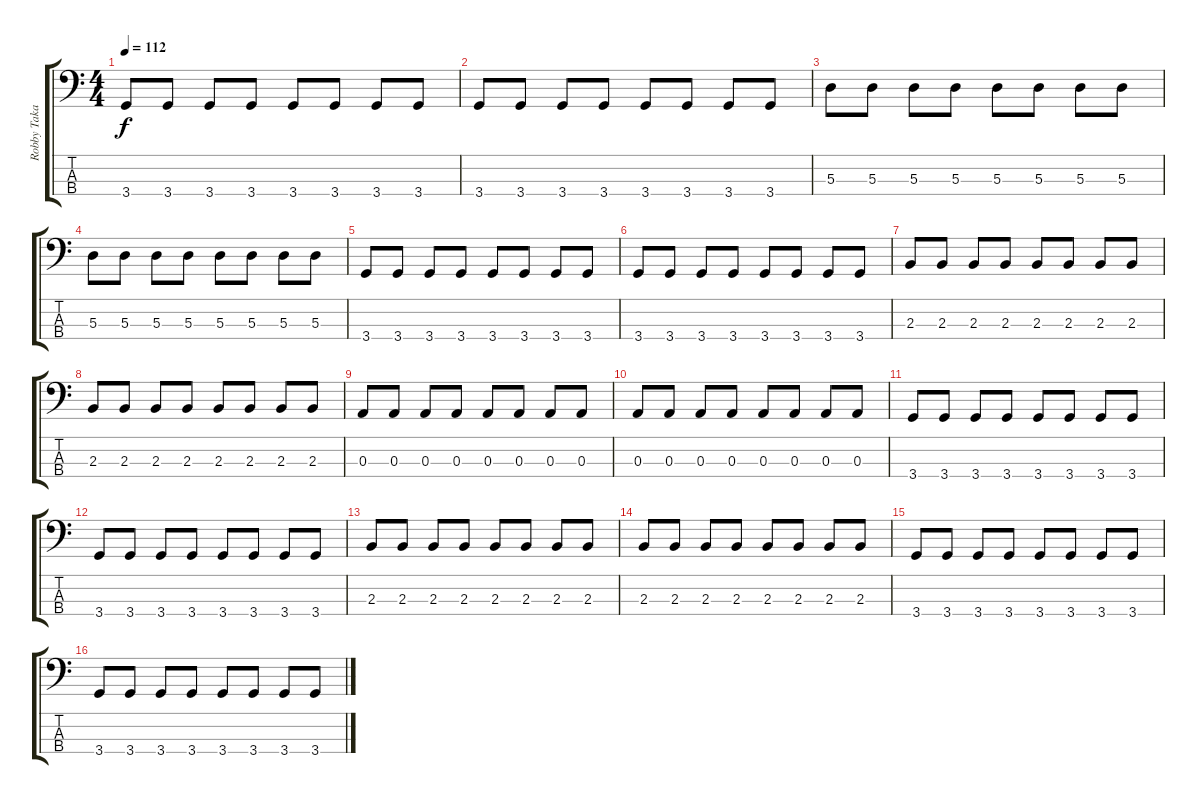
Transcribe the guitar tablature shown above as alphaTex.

\track ("Robby Takac - Bass" "Robby Taka") {instrument electricbasspick}
\staff {score tabs}
\tuning (G2 D2 A1 E1) {hide}
\ts (4 4)
\tempo 112
\clef f4
\ks c
3.4.8{dy f} 3.4.8 3.4.8 3.4.8 3.4.8 3.4.8 3.4.8 3.4.8 |
3.4.8 3.4.8 3.4.8 3.4.8 3.4.8 3.4.8 3.4.8 3.4.8 |
5.3.8 5.3.8 5.3.8 5.3.8 5.3.8 5.3.8 5.3.8 5.3.8 |
5.3.8 5.3.8 5.3.8 5.3.8 5.3.8 5.3.8 5.3.8 5.3.8 |
3.4.8 3.4.8 3.4.8 3.4.8 3.4.8 3.4.8 3.4.8 3.4.8 |
3.4.8 3.4.8 3.4.8 3.4.8 3.4.8 3.4.8 3.4.8 3.4.8 |
2.3.8 2.3.8 2.3.8 2.3.8 2.3.8 2.3.8 2.3.8 2.3.8 |
2.3.8 2.3.8 2.3.8 2.3.8 2.3.8 2.3.8 2.3.8 2.3.8 |
0.3.8 0.3.8 0.3.8 0.3.8 0.3.8 0.3.8 0.3.8 0.3.8 |
0.3.8 0.3.8 0.3.8 0.3.8 0.3.8 0.3.8 0.3.8 0.3.8 |
3.4.8 3.4.8 3.4.8 3.4.8 3.4.8 3.4.8 3.4.8 3.4.8 |
3.4.8 3.4.8 3.4.8 3.4.8 3.4.8 3.4.8 3.4.8 3.4.8 |
2.3.8 2.3.8 2.3.8 2.3.8 2.3.8 2.3.8 2.3.8 2.3.8 |
2.3.8 2.3.8 2.3.8 2.3.8 2.3.8 2.3.8 2.3.8 2.3.8 |
3.4.8 3.4.8 3.4.8 3.4.8 3.4.8 3.4.8 3.4.8 3.4.8 |
3.4.8 3.4.8 3.4.8 3.4.8 3.4.8 3.4.8 3.4.8 3.4.8
